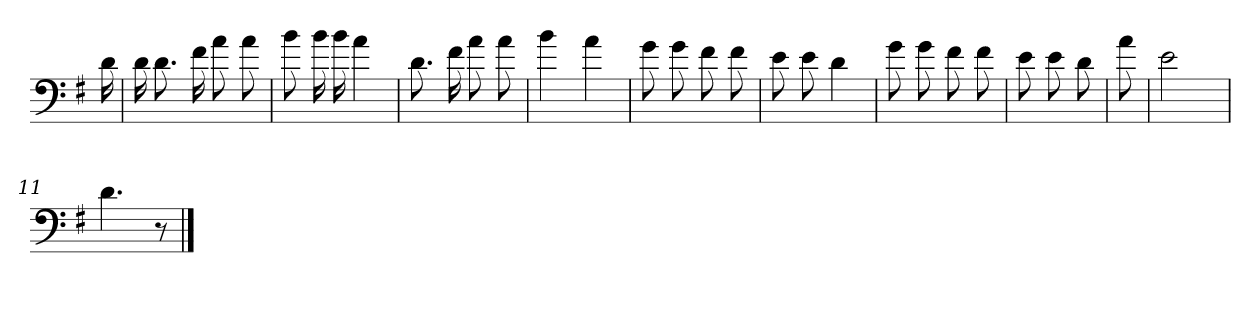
**kern
*part1
*staff1
*clefF4
*k[f#]
=
16d
=1
16d
8.d
16f#
8a
8a
=2
8b
16b
16b
4a
=3
8.d
16f#
8a
8a
=4
4b
4a
=5
8g
8g
8f#
8f#
=6
8e
8e
4d
=7
8g
8g
8f#
8f#
=8
8e
8e
8d
=9
8a
=10
2e
=11
4.d
8r
==
*-
